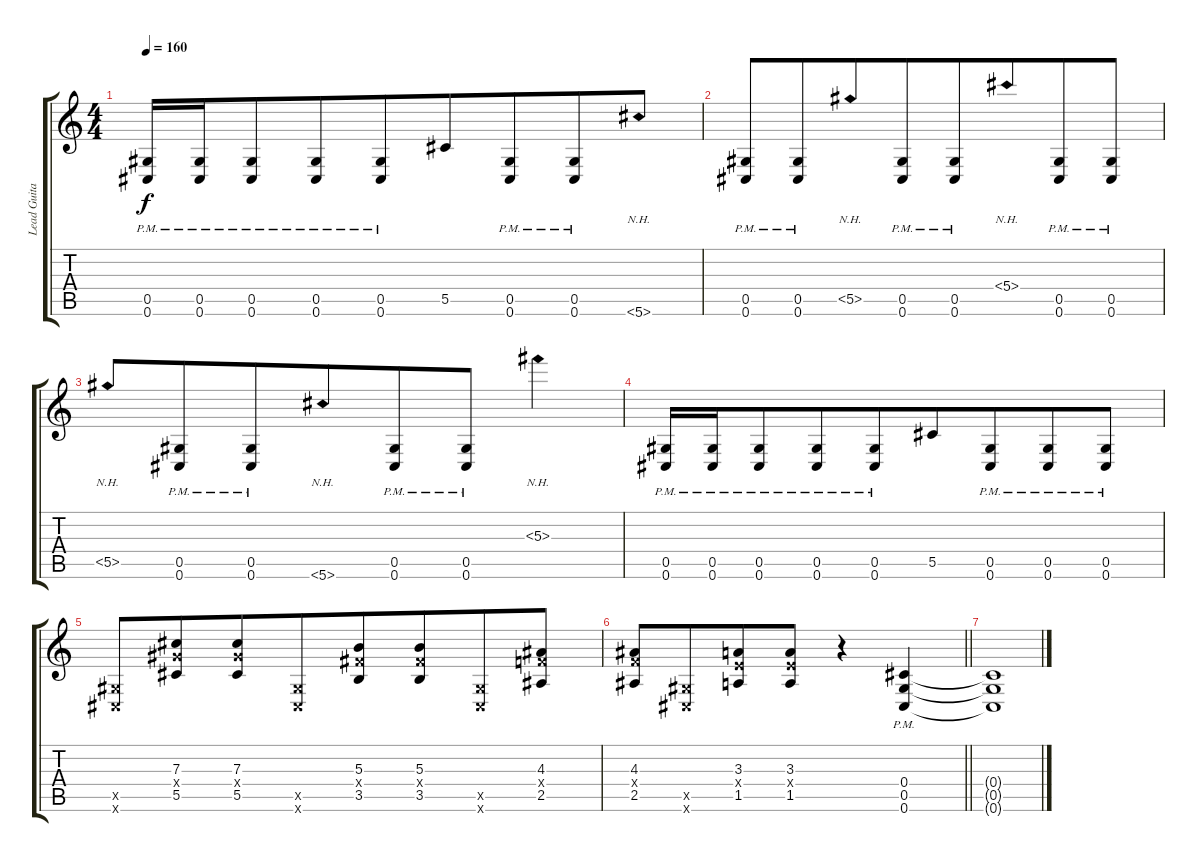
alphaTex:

\track ("Lead Guitar" "Lead Guita") {instrument distortionguitar}
\staff {score tabs}
\tuning (Eb4 Bb3 Gb3 Db3 Ab2 Db2) {hide}
\ts (4 4)
\tempo 160
\clef g2
\ks c
(0.5{pm} 0.6{pm}).16{dy f} (0.5{pm} 0.6{pm}).16 (0.5{pm} 0.6{pm}).8{beam merge} (0.5{pm} 0.6{pm}).8 (0.5{pm} 0.6{pm}).8{beam merge} 5.5.8 (0.5{pm} 0.6{pm}).8{beam merge} (0.5{pm} 0.6{pm}).8 5.6{nh}.8 |
(0.5{pm} 0.6{pm}).8 (0.5{pm} 0.6{pm}).8{beam merge} 5.5{nh}.8 (0.5{pm} 0.6{pm}).8{beam merge} (0.5{pm} 0.6{pm}).8 5.4{nh}.8{beam merge} (0.5{pm} 0.6{pm}).8 (0.5{pm} 0.6{pm}).8 |
5.5{nh}.8 (0.5{pm} 0.6{pm}).8{beam merge} (0.5{pm} 0.6{pm}).8 5.6{nh}.8{beam merge} (0.5{pm} 0.6{pm}).8 (0.5{pm} 0.6{pm}).8 5.3{nh}.4 |
(0.5{pm} 0.6{pm}).16 (0.5{pm} 0.6{pm}).16 (0.5{pm} 0.6{pm}).8{beam merge} (0.5{pm} 0.6{pm}).8 (0.5{pm} 0.6{pm}).8{beam merge} 5.5.8 (0.5{pm} 0.6{pm}).8{beam merge} (0.5{pm} 0.6{pm}).8 (0.5{pm} 0.6{pm}).8 |
(0.5{x} 0.6{x}).8 (7.3 7.4{x} 5.5).8{beam merge} (7.3 7.4{x} 5.5).8 (0.5{x} 0.6{x}).8{beam merge} (5.3 5.4{x} 3.5).8 (5.3 5.4{x} 3.5).8{beam merge} (0.5{x} 0.6{x}).8 (4.3 4.4{x} 2.5).8 |
\barLineRight lightlight
(4.3 4.4{x} 2.5).8 (0.5{x} 0.6{x}).8{beam merge} (3.3 3.4{x} 1.5).8 (3.3 3.4{x} 1.5).8 r.4 (0.4{pm} 0.5{pm} 0.6{pm}).4 |
(0.4{t} 0.5{t} 0.6{t}).1{volume 5}
